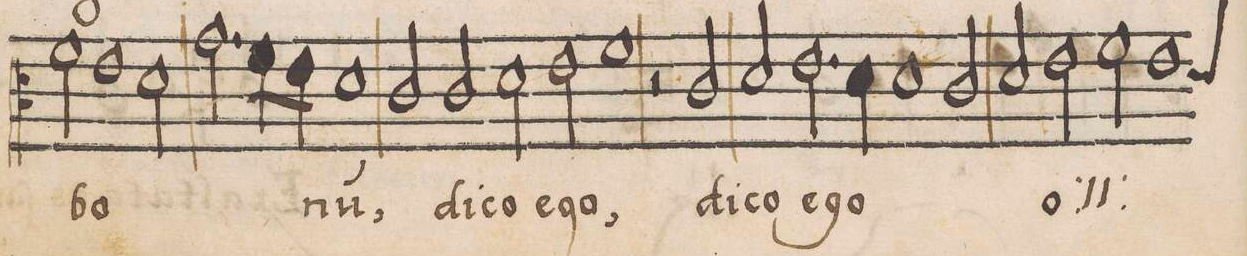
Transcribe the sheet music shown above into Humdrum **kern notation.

**kern	**text	**text
*I"CANTVS	*	*
*clefC3	*	*
*k[]	*	*
*met(C|)	*	*
*M2/1	*	*
2f\	bo-	.
1e	.	.
2d\	.	.
=102-	=102-	=102-
2.g\	.	.
8f\L	.	.
8e\J	.	.
1d	-nu(m),	.
=103-	=103-	=103-
2c/	.	.
2c/	di-	.
2d\	-co	.
2e\	e-	.
=104-	=104-	=104-
1f	-go,	.
2r	.	.
2c/	di-	.
=105-	=105-	=105-
2d/	-co	.
2.e\	e-	.
4d\	.	.
1d\	-go	.
=106-	=106-	=106-
2c/	.	.
2d/	o-	.
*	*ij	*
2e\	-pe-	.
=107-	=107-	=107-
2f\	-ra	.
*custos:d	*	*
1e	o-	.
*	*Xij	*
*-	*-	*-
